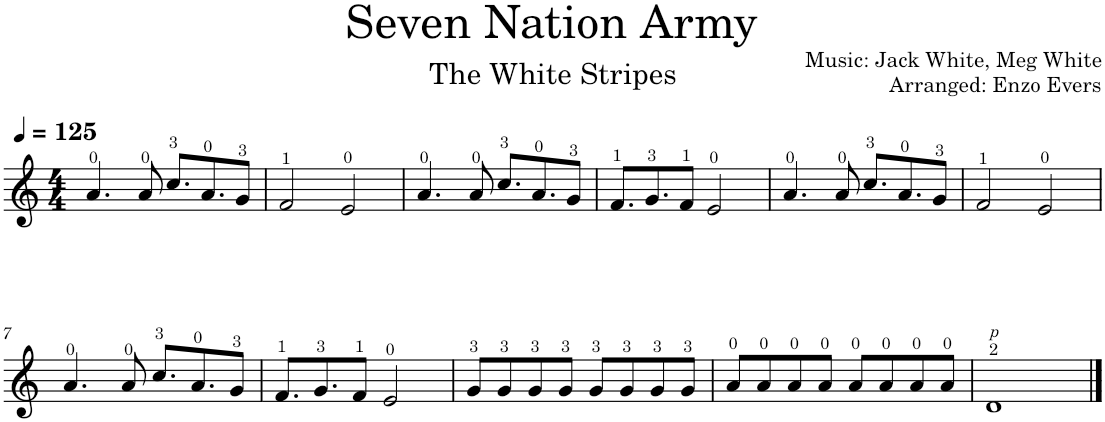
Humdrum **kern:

**kern
*part1
*staff1
*I"Ukulele
*I'Uk.
*clefG2
*k[]
*M4/4
*MM125
=1
4.a/
8a/
8.cc/L
8.a/
8g/J
=2
2f/
2e/
=3
4.a/
8a/
8.cc/L
8.a/
8g/J
=4
8.f/L
8.g/
8f/J
2e/
=5
4.a/
8a/
8.cc/L
8.a/
8g/J
=6
2f/
2e/
!!LO:LB:g=z
=7
4.a/
8a/
8.cc/L
8.a/
8g/J
=8
8.f/L
8.g/
8f/J
2e/
=9
8g/L
8g/
8g/
8g/J
8g/L
8g/
8g/
8g/J
=10
8a/L
8a/
8a/
8a/J
8a/L
8a/
8a/
8a/J
=11
1d
==
*-
